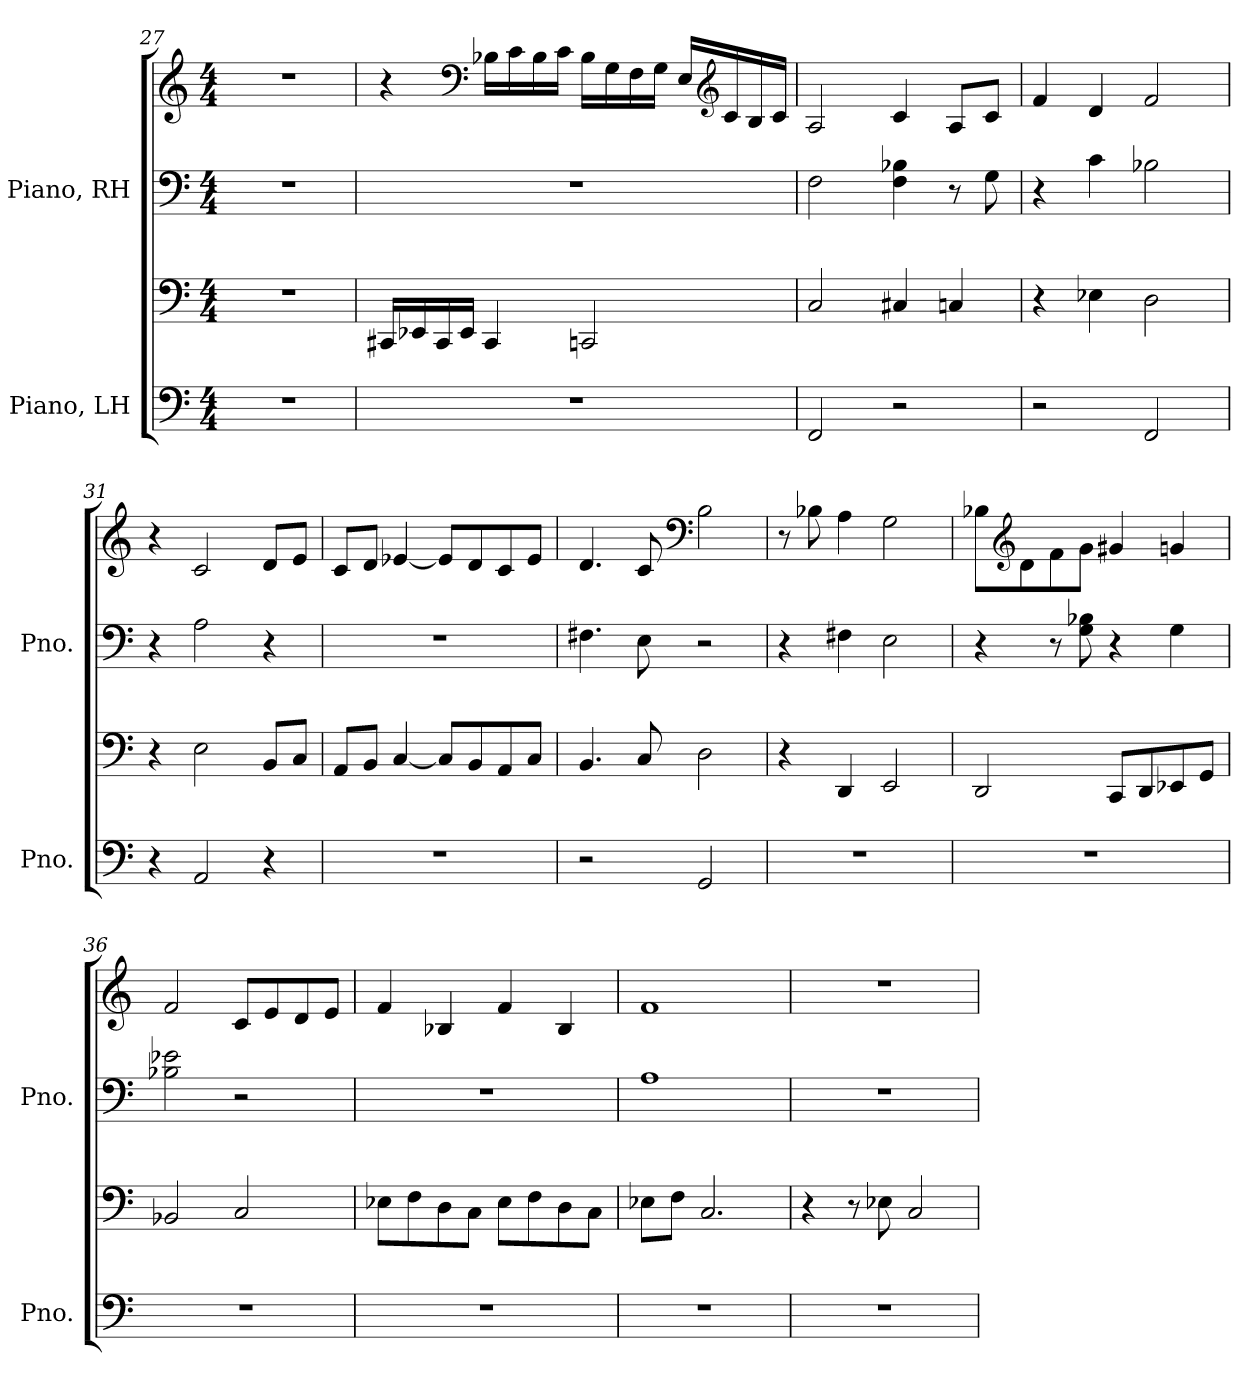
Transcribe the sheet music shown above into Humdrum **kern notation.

**kern	**kern	**kern	**kern
*part2	*part2	*part1	*part1
*staff4	*staff3	*staff2	*staff1
*I"Piano, LH	*	*I"Piano, RH	*
*I'Pno.	*	*I'Pno.	*
*clefF4	*clefF4	*clefF4	*clefG2
*k[]	*k[]	*k[]	*k[]
*M4/4	*M4/4	*M4/4	*M4/4
=27	=27	=27	=27
1r	1r	1r	1r
=28	=28	=28	=28
1r	16CC#X/LL	1r	4r
.	16EE-X/	.	.
.	16CC#/	.	.
.	16EE-/JJ	.	.
*	*	*	*clefF4
.	4CC#/	.	16B-X\LL
.	.	.	16c\
.	.	.	16B-\
.	.	.	16c\JJ
.	2CCn/	.	16B-\LL
.	.	.	16G\
.	.	.	16F\
.	.	.	16G\JJ
.	.	.	16E/LL
*	*	*	*clefG2
.	.	.	16c/
.	.	.	16B-/
.	.	.	16c/JJ
!!LO:PB:g=z
=29	=29	=29	=29
2FF/	2C/	2F\	2A/
2r	4C#X/	4F\ 4B-X\	4c/
.	4Cn/	8r	8A/L
.	.	8G\	8c/J
=30	=30	=30	=30
2r	4r	4r	4f/
.	4E-X\	4c\	4d/
2FF/	2D\	2B-X\	2f/
=31	=31	=31	=31
4r	4r	4r	4r
2AA/	2E\	2A\	2c/
4r	8BB/L	4r	8d/L
.	8C/J	.	8e/J
=32	=32	=32	=32
1r	8AA/L	1r	8c/L
.	8BB/J	.	8d/J
.	[4C/	.	[4e-X/
.	8C/L]	.	8e-/L]
.	8BB/	.	8d/
.	8AA/	.	8c/
.	8C/J	.	8e-/J
=33	=33	=33	=33
2r	4.BB/	4.F#X\	4.d/
.	8C/	8E\	8c/
*	*	*	*clefF4
2GG/	2D\	2r	2B\
=34	=34	=34	=34
1r	4r	4r	8r
.	.	.	8B-X\
.	4DD/	4F#X\	4A\
.	2EE/	2E\	2G\
!!LO:LB:g=z
=35	=35	=35	=35
1r	2DD/	4r	8B-X\L
*	*	*	*clefG2
.	.	.	8d\
.	.	8r	8f\
.	.	8G\ 8B-X\	8g\J
.	8CC/L	4r	4g#X/
.	8DD/	.	.
.	8EE-X/	4G\	4gn/
.	8GG/J	.	.
=36	=36	=36	=36
1r	2BB-X/	2B-X\ 2e-X\	2f/
.	2C/	2r	8c/L
.	.	.	8e/
.	.	.	8d/
.	.	.	8e/J
=37	=37	=37	=37
1r	8E-X\L	1r	4f/
.	8F\	.	.
.	8D\	.	4B-X/
.	8C\J	.	.
.	8E-\L	.	4f/
.	8F\	.	.
.	8D\	.	4B-/
.	8C\J	.	.
=38	=38	=38	=38
1r	8E-X\L	1A	1f
.	8F\J	.	.
.	2.C/	.	.
=39	=39	=39	=39
1r	4r	1r	1r
.	8r	.	.
.	8E-X\	.	.
.	2C/	.	.
=	=	=	=
*-	*-	*-	*-
